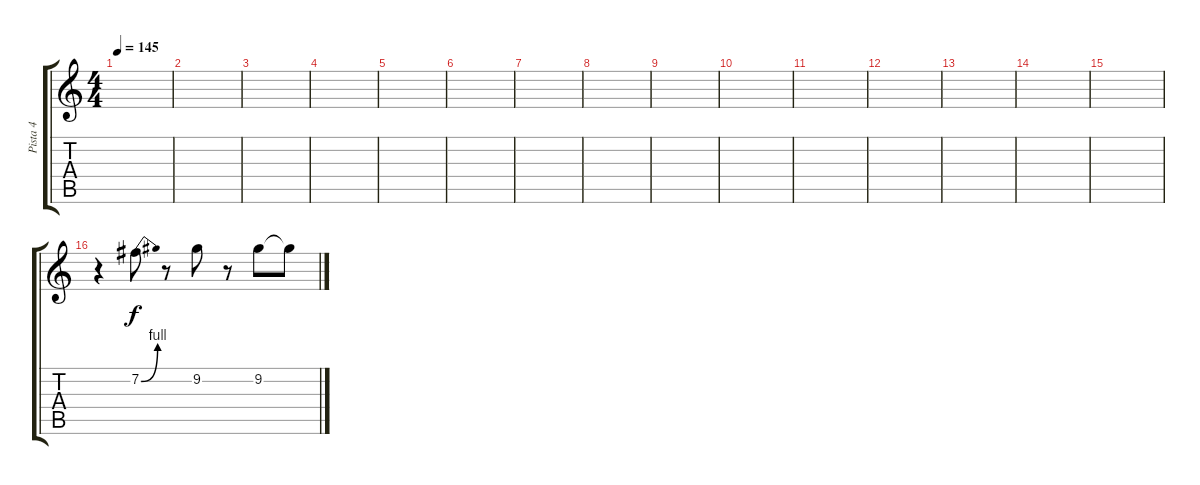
\track ("Pista 4" "Pista 4") {instrument overdrivenguitar}
\staff {score tabs}
\tuning (E4 B3 G3 D3 A2 E2) {hide}
\ts (4 4)
\tempo 145
\clef g2
\ks c
|
|
|
|
|
|
|
|
|
|
|
|
|
|
|
r.4 7.2{be (bend 0 0 60 4)}.8 r.8 9.2.8 r.8 9.2.8 9.2{t}.8
